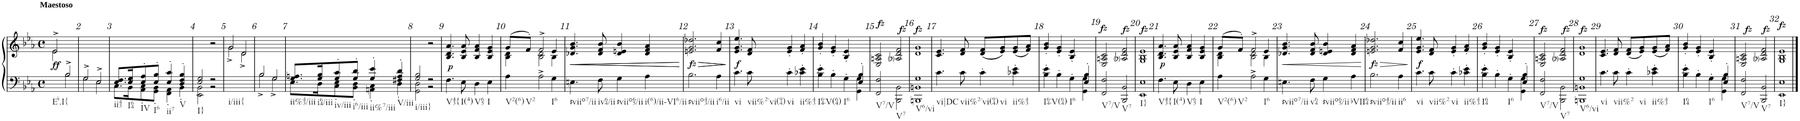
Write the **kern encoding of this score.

**kern	**kern	**dynam
*part1	*part1	*part1
*staff2	*staff1	*staff1/2
*I"Midi_1	*	*
*clefF4	*clefG2	*
*k[b-e-a-]	*k[b-e-a-]	*
*E-:	*E-:	*
*M4/4	*M4/4	*
*met(c)	*met(c)	*
=1	=1	=1
*^	*^	*
!	!	!LO:TX:a:B:t=Maestoso	!	!
!LO:TX:b:t=Eb.I{	!	!	!	!
!	!	!	!	!LO:DY:b
2ryy	2ryy	2e-^/	2e-\	ff
2B-^/	2B-\	2ryy	2ryy	.
=2	=2	=2	=2	=2
2G^/	2G\	2ryy	2ryy	.
2E-^/	2E-\	2ryy	2ryy	.
=3	=3	=3	=3	=3
!LO:TX:b:t=ii43	!	!	!	!
8.E-/ 8.F/L	8.C\L	2ryy	2ryy	.
!LO:TX:b:t=I64	!	!	!	!
16E-/ 16G/K	16BB-\K	.	.	.
!LO:TX:b:t=IV	!	!	!	!
8E-/' 8A-/'	8AA-\' 8C\'	.	.	.
!LO:TX:b:t=I6	!	!	!	!
8E-/' 8B-/'J	8GG\' 8BB-\'J	.	.	.
!LO:TX:b:t=ii7	!	!	!	!
4E-/' 4c/'	4FF\' 4AA-\'	2ryy	2ryy	.
!LO:TX:b:t=V	!	!	!	!
4D/' 4F/' 4B-/'	4BB-'\	.	.	.
=4	=4	=4	=4	=4
!LO:TX:b:t=I}	!	!	!	!
2E-/ 2G/	2EE-\ 2BB-\	2ryy	2ryy	.
2r	2r	2r	2ryy	.
=5	=5	=5	=5	=5
!LO:TX:b:t=i/iii{	!	!	!	!
2ryy	2ryy	2g/	2g^\	.
2ryy	2ryy	2d/	2d^\	.
=6	=6	=6	=6	=6
2B-/	2B-^\	2ryy	2ryy	.
2G/	2G^\	2ryy	2ryy	.
=7	=7	=7	=7	=7
!LO:TX:b:t=ii%43/iii	!	!	!	!
8.G/ 8.An/L	8.E-\L	2ryy	2ryy	.
!LO:TX:b:t=i64/iii	!	!	!	!
16G/ 16B-/K	16D\K	.	.	.
!LO:TX:b:t=iv/iii	!	!	!	!
8G/' 8c/'	8C\' 8E-\'	.	.	.
!LO:TX:b:t=i6/iii	!	!	!	!
8G/' 8d/'J	8BB-\' 8D\'J	.	.	.
!LO:TX:b:t=ii%7/iii	!	!	!	!
4G/' 4e-/'	4AAn\' 4C\'	2ryy	2ryy	.
!LO:TX:b:t=V/iii	!	!	!	!
4F#X/' 4A/' 4d/'	4D'\	.	.	.
=8	=8	=8	=8	=8
!LO:TX:b:t=i/iii}	!	!	!	!
2G/ 2B-/	2GG\ 2D\	2ryy	2ryy	.
2r	2r	2r	2ryy	.
=9	=9	=9	=9	=9
!LO:TX:b:t=V43{	!	!	!	!
!	!	!	!	!LO:DY:b
4.F\	2ryy	4.B-/ 4.d/ 4.a-/	2ryy	p
!LO:TX:b:t=I(4)	!	!	!	!
8E-\	.	8B-/ 8e-/ 8a-/	.	.
!LO:TX:b:t=V65	!	!	!	!
4D\	2ryy	4B-/ 4f/ 4a-/	2ryy	.
!LO:TX:b:t=I	!	!	!	!
4E-\	.	4B-/ 4e-/ 4g/	.	.
=10	=10	=10	=10	=10
!LO:TX:b:t=V2(6)	!	!	!	!
!LO:TX:b:t=V2	!	!	!	!
4A-\	2ryy	(>8g/L	4B-\ 4d\	.
.	.	8f'/J)	.	.
2A-^\	.	2f^/	2B-\ 2d\	.
.	2ryy	.	.	.
!LO:TX:b:t=I6	!	!	!	!
4G\	.	4e-/	4B-\	.
=11	=11	=11	=11	=11
!LO:TX:b:t=#viio7/ii	!	!	!	!
!	!	!	!	!LO:HP:b
4.En\	2ryy	4.d-X/ 4.g/ 4.b-/	2ryy	<
!LO:TX:b:t=iv64/ii	!	!	!	!
!	!	!	!	!LO:HP:b
8F\	.	8d-/ 8f/ 8b-/	.	<
!LO:TX:b:t=#viio65/ii	!	!	!	!
4G\	2ryy	4d-/ 4en/ 4b-/	2ryy	.
!LO:TX:b:t=i(6)/ii-VI6/ii	!	!	!	!
4A-\	.	4d-/ 4f/ 4a-/	.	.
*v	*v	*	*	*
*	*v	*v	*
.	.	[ [
=12	=12	=12
*^	*	*
!LO:TX:b:t=#viio43/ii	!	!	!
!	!	!	!LO:HP:b
*	*	*^	*
!	!	!	!	!LO:DY:n=1:b
2.B-\	2ryy	2.en/ 2.g/ 2.dd-X/	2ryy	> fz
.	2ryy	.	2ryy	.
!LO:TX:b:t=i6/ii	!	!	!	!
!	!	!	!	!LO:HP:b
4A-\	.	4f/ 4cc/	.	>
*v	*v	*	*	*
*	*v	*v	*
.	.	] ]
=13	=13	=13
*^	*	*
!LO:TX:b:t=vi	!	!	!
!	!	!	!LO:DY:b
4.c\	2ryy	4.e-/ 4.g/ 4.ee-/	f
!LO:TX:b:t=vii%2-vi(94)	!	!	!
8c\	.	8d/ 8f/	.
!LO:TX:b:t=vi	!	!	!
4c'\	2ryy	4e-/' 4g/'	.
!LO:TX:b:t=ii%43	!	!	!
4c-X\' 4e-\'	.	4f/' 4a-/'	.
=14	=14	=14	=14
!LO:TX:b:t=I64-V(64)	!	!	!
4B-\' 4e-\'	2ryy	4g/' 4b-/'	.
4B-'\	.	4e-/' 4g/'	.
!LO:TX:b:t=I6	!	!	!
4G'\	4ryy	4B-/' 4e-/'	.
4E-/' 4B-/'	4GG\ 4G\	4ryy	.
=15	=15	=15	=15
!LO:TX:b:t=V7/V	!	!	!
!	!	!	!LO:DY:a
2FF/ 2F/	2ryy	2E-/ 2An/ 2c/	fz
!LO:TX:b:t=V7	!	!	!
!	!	!	!LO:DY:a
2BBB-\ 2BB-\	2ryy	2A-i/ 2d/ 2f/	fz
=16	=16	=16	=16
!LO:TX:b:t=V6/vi	!	!	!
!	!	!	!LO:DY:a
1BBn 1G	1BBBn	1d 1g	fz
=17	=17	=17	=17
!LO:TX:b:t=vi|DC	!	!	!
4.c\	2ryy	4.c/ 4.e-/	.
!LO:TX:b:t=vii%2-vi(94)	!	!	!
8c\	.	8d/ 8f/	.
!LO:TX:b:t=vi	!	!	!
4c'\	2ryy	(<8d/ 8f/L	.
.	.	8e-/ 8g/)	.
!LO:TX:b:t=ii%43	!	!	!
4c-X\' 4e-\'	.	(<8e-/ 8g/	.
.	.	8f/ 8a-/J)	.
=18	=18	=18	=18
!LO:TX:b:t=I64-V(64)	!	!	!
4B-\' 4e-\'	2ryy	4g/' 4b-/'	.
4B-'\	.	4e-/' 4g/'	.
!LO:TX:b:t=I6	!	!	!
4G'\	4ryy	4B-/' 4e-/'	.
4E-/' 4B-/'	4GG\ 4G\	4ryy	.
=19	=19	=19	=19
*	*	*^	*
!LO:TX:b:t=V7/V	!	!	!	!
!	!	!	!	!LO:DY:a
2FF/ 2F/	2ryy	2E-/ 2An/ 2c/	2ryy	fz
!LO:TX:b:t=V7	!	!	!	!
!	!	!	!	!LO:DY:a
2BBB-/ 2BB-/	2ryy	2A-i/ 2d/ 2f/	2ryy	fz
=20	=20	=20	=20	=20
!LO:TX:b:t=I}	!	!	!	!
!	!	!	!	!LO:DY:a
1E-	1EE-	1G 1B- 1e-	2ryy	fz
.	.	.	2ryy	.
=21	=21	=21	=21	=21
!LO:TX:b:t=V43{	!	!	!	!
!	!	!	!	!LO:DY:b
4.F\	2ryy	4.B-/ 4.d/ 4.a-/	2ryy	p
!LO:TX:b:t=I(4)	!	!	!	!
8E-\	.	8B-/ 8e-/ 8a-/	.	.
!LO:TX:b:t=V65	!	!	!	!
4D\	2ryy	4B-/ 4f/ 4a-/	2ryy	.
!LO:TX:b:t=I	!	!	!	!
4E-\	.	4B-/ 4e-/ 4g/	.	.
=22	=22	=22	=22	=22
!LO:TX:b:t=V2(6)	!	!	!	!
!LO:TX:b:t=V2	!	!	!	!
4A-\	2ryy	(>8g/L	4B-\ 4d\	.
.	.	8f'/J)	.	.
2A-^\	.	2f^/	2B-\ 2d\	.
.	2ryy	.	.	.
!LO:TX:b:t=I6	!	!	!	!
4G\	.	4e-/	4B-\	.
=23	=23	=23	=23	=23
!LO:TX:b:t=#viio7/ii	!	!	!	!
!	!	!	!	!LO:HP:b
4.En\	2ryy	4.d-X/ 4.g/ 4.b-/	2ryy	<
!LO:TX:b:t=v64	!	!	!	!
8F\	.	8d-/ 8f/ 8b-/	.	.
!LO:TX:b:t=#viio65/ii	!	!	!	!
4G\	2ryy	4d-/ 4en/ 4b-/	2ryy	.
!LO:TX:b:t=bVII64	!	!	!	!
4A-\	.	4d-/ 4f/ 4a-/	.	.
*v	*v	*	*	*
*	*v	*v	*
.	.	[
=24	=24	=24
*^	*	*
!LO:TX:b:t=#viio43/ii	!	!	!
!	!	!	!LO:HP:b
*	*	*^	*
!	!	!	!	!LO:DY:n=1:b
2.B-\	2ryy	2.en/ 2.g/ 2.dd-X/	2ryy	> fz
.	2ryy	.	2ryy	.
!LO:TX:b:t=ii6	!	!	!	!
4A-\	.	4f/ 4cc/	.	.
*v	*v	*	*	*
*	*v	*v	*
.	.	]
=25	=25	=25
*^	*^	*
!LO:TX:b:t=vi	!	!	!	!
!	!	!	!	!LO:DY:b
4.c\	2ryy	4.e-/ 4.g/ 4.ee-/	2ryy	f
!LO:TX:b:t=vii%2	!	!	!	!
8c\	.	8d/ 8f/	.	.
!LO:TX:b:t=vi	!	!	!	!
4c'\	2ryy	4e-/' 4g/'	2ryy	.
!LO:TX:b:t=ii%43	!	!	!	!
4c-X\' 4e-\'	.	4f/' 4a-/'	.	.
*	*	*v	*v	*
=26	=26	=26	=26
!LO:TX:b:t=I64	!	!	!
4B-\' 4e-\'	2ryy	4g/' 4b-/'	.
4B-'\	.	4e-/' 4g/'	.
!LO:TX:b:t=I6	!	!	!
4G'\	4ryy	4B-/' 4e-/'	.
4E-/' 4B-/'	4GG\ 4G\	4ryy	.
=27	=27	=27	=27
*	*	*^	*
!LO:TX:b:t=V7/V	!	!	!	!
!	!	!	!	!LO:DY:a
2FF/ 2F/	2ryy	2E-/ 2An/ 2c/	2ryy	fz
!LO:TX:b:t=V7	!	!	!	!
!	!	!	!	!LO:DY:a
2BBB-\ 2BB-\	2ryy	2A-i/ 2d/ 2f/	2ryy	fz
=28	=28	=28	=28	=28
!LO:TX:b:t=V6/vi	!	!	!	!
!	!	!	!	!LO:DY:a
*	*	*v	*v	*
1BBn 1G	1BBBn	1d 1g	fz
=29	=29	=29	=29
!LO:TX:b:t=vi	!	!	!
4.c\	2ryy	4.c/ 4.e-/	.
!LO:TX:b:t=vii%2	!	!	!
8c\	.	8d/ 8f/	.
!LO:TX:b:t=vi	!	!	!
4c'\	2ryy	(<8d/ 8f/L	.
.	.	8e-/ 8g/)	.
!LO:TX:b:t=ii%43	!	!	!
4c-X\' 4e-\'	.	(<8e-/ 8g/	.
.	.	8f/ 8a-/J)	.
=30	=30	=30	=30
!LO:TX:b:t=I64	!	!	!
4B-\' 4e-\'	2ryy	4g/' 4b-/'	.
4B-'\	.	4e-/' 4g/'	.
!LO:TX:b:t=I6	!	!	!
4G'\	4ryy	4B-/' 4e-/'	.
4E-/' 4B-/'	4GG\ 4G\	4ryy	.
=31	=31	=31	=31
!LO:TX:b:t=V7/V	!	!	!
!	!	!	!LO:DY:a
2FF/ 2F/	2ryy	2E-/ 2An/ 2c/	fz
!LO:TX:b:t=V7	!	!	!
!	!	!	!LO:DY:a
2BBB-/ 2BB-/	2ryy	2A-i/ 2d/ 2f/	fz
=32	=32	=32	=32
!LO:TX:b:t=I}	!	!	!
!	!	!	!LO:DY:a
1E-	1EE-	1G 1B- 1e-	fz
*v	*v	*	*
==	==	==
*-	*-	*-
